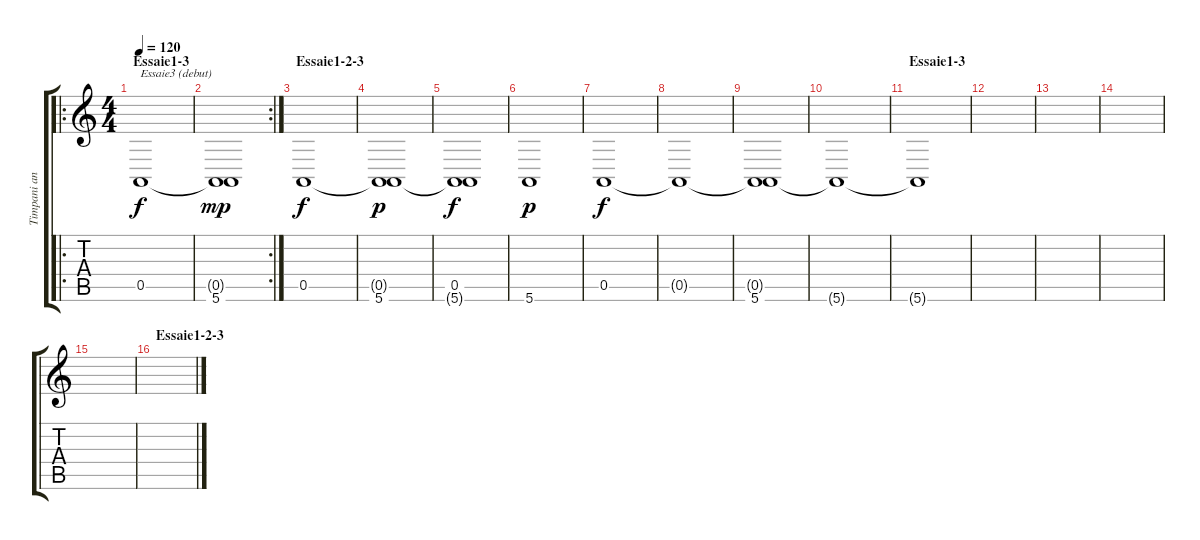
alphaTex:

\track ("Timpani and Dist" "Timpani an") {instrument timpani}
\staff {score tabs}
\tuning (E4 B3 G3 D3 A2 E2) {hide}
\ro
\ts (4 4)
\section ("" "Essaie1-3")
\tempo 120
\clef g2
\ks c
0.5.1{txt "Essaie3 (debut)" dy f balance 0 instrument timpani} |
\rc 2
(0.5{t} 5.6).1{dy mp balance 16} |
\section ("" "Essaie1-2-3")
0.5.1{dy f balance 0} |
(0.5{t} 5.6).1{dy p balance 16 instrument seashore} |
(0.5 5.6{t}).1{dy f balance 0 instrument timpani} |
5.6.1{dy p balance 16} |
0.5.1{dy f balance 0 instrument seashore} |
0.5{t}.1{balance 0 instrument seashore} |
(0.5{t} 5.6).1{balance 16} |
5.6{t}.1 |
\section ("" "Essaie1-3")
5.6{t}.1 |
|
|
|
|
\section ("" "Essaie1-2-3")
